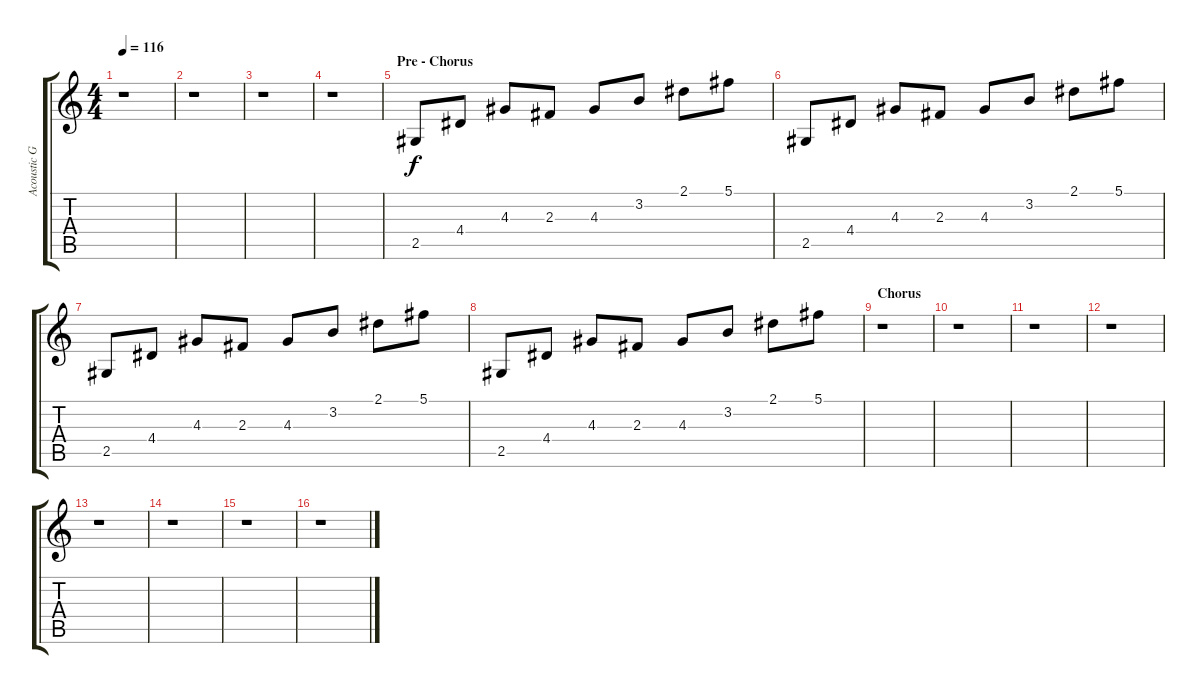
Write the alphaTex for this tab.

\track ("Acoustic Guitar" "Acoustic G") {instrument acousticguitarsteel}
\staff {score tabs}
\tuning (Db4 Ab3 E3 B2 Gb2 Db2) {hide}
\ts (4 4)
\tempo 116
\clef g2
\ks c
r.1{dy f} |
r.1 |
r.1 |
r.1 |
\section ("" "Pre - Chorus")
2.5.8 4.4.8 4.3.8 2.3.8 4.3.8 3.2.8 2.1.8 5.1.8 |
2.5.8 4.4.8 4.3.8 2.3.8 4.3.8 3.2.8 2.1.8 5.1.8 |
2.5.8 4.4.8 4.3.8 2.3.8 4.3.8 3.2.8 2.1.8 5.1.8 |
2.5.8 4.4.8 4.3.8 2.3.8 4.3.8 3.2.8 2.1.8 5.1.8 |
\section ("" "Chorus")
r.1 |
r.1 |
r.1 |
r.1 |
r.1 |
r.1 |
r.1 |
r.1
